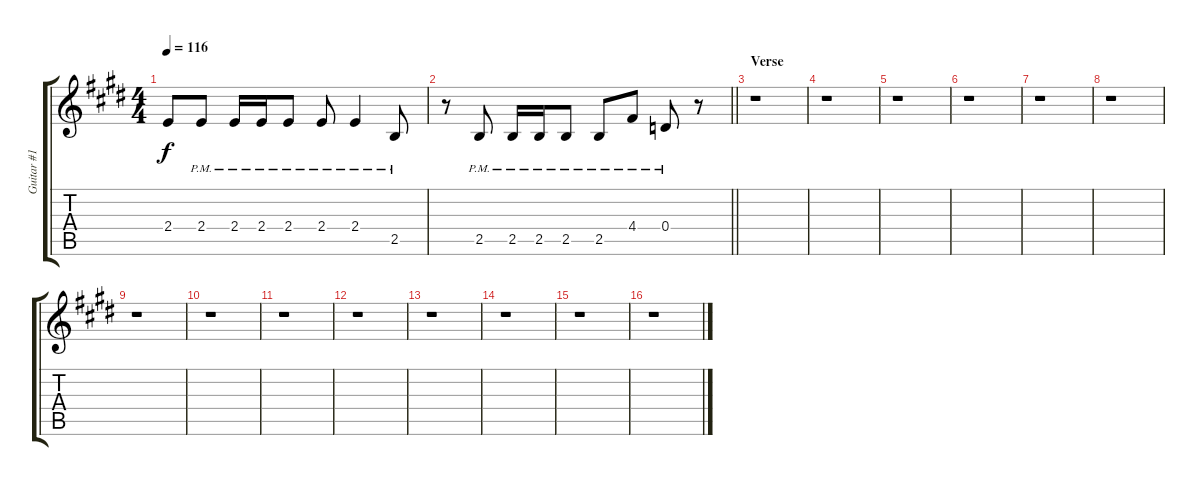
\track ("Guitar #1" "Guitar #1") {instrument overdrivenguitar}
\staff {score tabs}
\tuning (E4 B3 G3 D3 A2 E2) {hide}
\ts (4 4)
\tempo 116
\clef g2
\ks e
2.4{t}.8{dy f} 2.4{pm}.8 2.4{pm}.16 2.4{pm}.16 2.4{pm}.8 2.4{pm}.8 2.4{pm}.4 2.5{pm}.8 |
\barLineRight lightlight
r.8 2.5{pm}.8 2.5{pm}.16 2.5{pm}.16 2.5{pm}.8 2.5{pm}.8 4.4{pm}.8 0.4{pm}.8 r.8 |
\section ("" "Verse")
r.1 |
r.1 |
r.1 |
r.1 |
r.1 |
r.1 |
r.1 |
r.1 |
r.1 |
r.1 |
r.1 |
r.1 |
r.1 |
r.1
